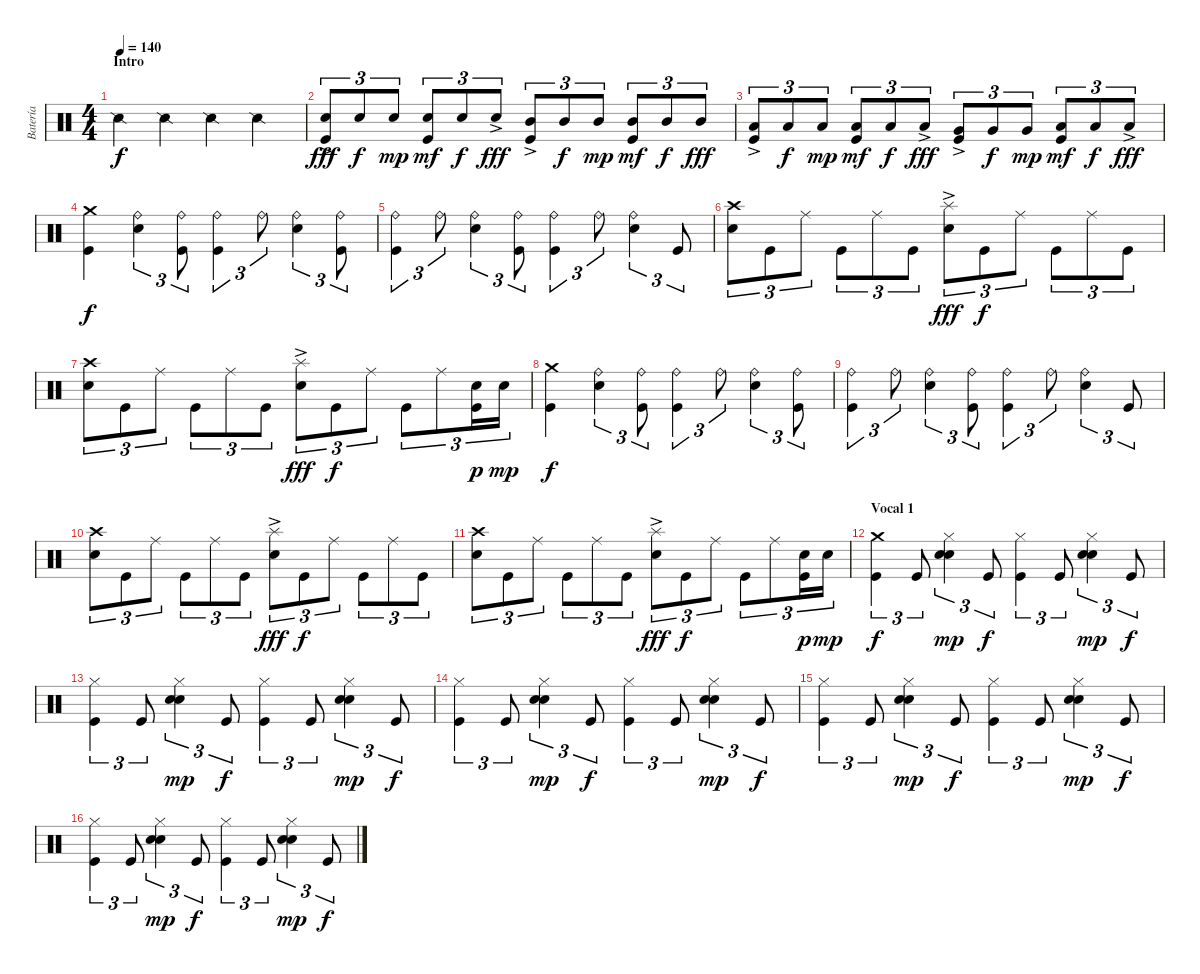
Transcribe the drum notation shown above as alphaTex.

\track ("Batería" "Batería") {instrument percussion}
\staff {score}
\articulation defaults
\ts (4 4)
\section ("" "Intro")
\tempo 140
\clef neutral
\ks c "Snare (side stick) 2".4{dy f} "Snare (side stick) 2".4 "Snare (side stick) 2".4 "Snare (side stick) 2".4
|
("Kick (hit)" "Electric Snare (hit)"{ac}).8{tu (3 2) dy fff} "Electric Snare (hit)".8{tu (3 2) dy f} "Electric Snare (hit)".8{tu (3 2) dy mp} ("Kick (hit)" "Electric Snare (hit)").8{tu (3 2) dy mf} "Electric Snare (hit)".8{tu (3 2) dy f} "Electric Snare (hit)"{ac}.8{tu (3 2) dy fff} ("Kick (hit)" "Mid Tom (hit)"{ac}).8{tu (3 2)} "Mid Tom (hit)".8{tu (3 2) dy f} "Mid Tom (hit)".8{tu (3 2) dy mp} ("Kick (hit)" "Mid Tom (hit)").8{tu (3 2) dy mf} "Mid Tom (hit)".8{tu (3 2) dy f} "Mid Tom (hit)".8{tu (3 2) dy fff} |
("Kick (hit)" "Low Tom (hit)"{ac}).8{tu (3 2)} "Low Tom (hit)".8{tu (3 2) dy f} "Low Tom (hit)".8{tu (3 2) dy mp} ("Kick (hit)" "Low Tom (hit)").8{tu (3 2) dy mf} "Low Tom (hit)".8{tu (3 2) dy f} "Low Tom (hit)"{ac}.8{tu (3 2) dy fff} ("Kick (hit)" "Very Low Tom (hit)"{ac}).8{tu (3 2)} "Very Low Tom (hit)".8{tu (3 2) dy f} "Very Low Tom (hit)".8{tu (3 2) dy mp} ("Kick (hit)" "Low Floor Tom (hit)").8{tu (3 2) dy mf} "Low Floor Tom (hit)".8{tu (3 2) dy f} "Low Floor Tom (hit)"{ac}.8{tu (3 2) dy fff} |
("Kick (hit)" "Crash medium (hit)").4{dy f} ("Electric Snare (hit)" "Ride (bell)").4{tu (3 2)} ("Kick (hit)" "Ride (bell)").8{tu (3 2)} ("Kick (hit)" "Ride (bell)").4{tu (3 2)} "Ride (bell)".8{tu (3 2)} ("Electric Snare (hit)" "Ride (bell)").4{tu (3 2)} ("Kick (hit)" "Ride (bell)").8{tu (3 2)} |
("Kick (hit)" "Ride (bell)").4{tu (3 2)} "Ride (bell)".8{tu (3 2)} ("Electric Snare (hit)" "Ride (bell)").4{tu (3 2)} ("Kick (hit)" "Ride (bell)").8{tu (3 2)} ("Kick (hit)" "Ride (bell)").4{tu (3 2)} "Ride (bell)".8{tu (3 2)} ("Electric Snare (hit)" "Ride (bell)").4{tu (3 2)} "Kick (hit)".8{tu (3 2)} |
("Electric Snare (hit)" "Crash high (hit)").8{tu (3 2)} "Kick (hit)".8{tu (3 2)} "Ride (middle)".8{tu (3 2)} "Kick (hit)".8{tu (3 2)} "Ride (middle)".8{tu (3 2)} "Kick (hit)".8{tu (3 2)} ("Electric Snare (hit)" "Splash (hit)"{ac}).8{tu (3 2) dy fff} "Kick (hit)".8{tu (3 2) dy f} "Ride (middle)".8{tu (3 2)} "Kick (hit)".8{tu (3 2)} "Ride (middle)".8{tu (3 2)} "Kick (hit)".8{tu (3 2)} |
("Electric Snare (hit)" "Crash high (hit)").8{tu (3 2)} "Kick (hit)".8{tu (3 2)} "Ride (middle)".8{tu (3 2)} "Kick (hit)".8{tu (3 2)} "Ride (middle)".8{tu (3 2)} "Kick (hit)".8{tu (3 2)} ("Electric Snare (hit)" "Splash (hit)"{ac}).8{tu (3 2) dy fff} "Kick (hit)".8{tu (3 2) dy f} "Ride (middle)".8{tu (3 2)} "Kick (hit)".8{tu (3 2)} "Ride (middle)".8{tu (3 2)} ("Kick (hit)" "Electric Snare (hit)").16{tu (3 2) dy p} "Electric Snare (hit)".16{tu (3 2) dy mp} |
("Kick (hit)" "Crash medium (hit)").4{dy f} ("Electric Snare (hit)" "Ride (bell)").4{tu (3 2)} ("Kick (hit)" "Ride (bell)").8{tu (3 2)} ("Kick (hit)" "Ride (bell)").4{tu (3 2)} "Ride (bell)".8{tu (3 2)} ("Electric Snare (hit)" "Ride (bell)").4{tu (3 2)} ("Kick (hit)" "Ride (bell)").8{tu (3 2)} |
("Kick (hit)" "Ride (bell)").4{tu (3 2)} "Ride (bell)".8{tu (3 2)} ("Electric Snare (hit)" "Ride (bell)").4{tu (3 2)} ("Kick (hit)" "Ride (bell)").8{tu (3 2)} ("Kick (hit)" "Ride (bell)").4{tu (3 2)} "Ride (bell)".8{tu (3 2)} ("Electric Snare (hit)" "Ride (bell)").4{tu (3 2)} "Kick (hit)".8{tu (3 2)} |
("Electric Snare (hit)" "Crash high (hit)").8{tu (3 2)} "Kick (hit)".8{tu (3 2)} "Ride (middle)".8{tu (3 2)} "Kick (hit)".8{tu (3 2)} "Ride (middle)".8{tu (3 2)} "Kick (hit)".8{tu (3 2)} ("Electric Snare (hit)" "Splash (hit)"{ac}).8{tu (3 2) dy fff} "Kick (hit)".8{tu (3 2) dy f} "Ride (middle)".8{tu (3 2)} "Kick (hit)".8{tu (3 2)} "Ride (middle)".8{tu (3 2)} "Kick (hit)".8{tu (3 2)} |
("Electric Snare (hit)" "Crash high (hit)").8{tu (3 2)} "Kick (hit)".8{tu (3 2)} "Ride (middle)".8{tu (3 2)} "Kick (hit)".8{tu (3 2)} "Ride (middle)".8{tu (3 2)} "Kick (hit)".8{tu (3 2)} ("Electric Snare (hit)" "Splash (hit)"{ac}).8{tu (3 2) dy fff} "Kick (hit)".8{tu (3 2) dy f} "Ride (middle)".8{tu (3 2)} "Kick (hit)".8{tu (3 2)} "Ride (middle)".8{tu (3 2)} ("Kick (hit)" "Electric Snare (hit)").16{tu (3 2) dy p} "Electric Snare (hit)".16{tu (3 2) dy mp} |
\section ("" "Vocal 1")
("Kick (hit)" "Crash medium (hit)").4{tu (3 2) dy f} "Kick (hit)".8{tu (3 2)} ("Electric Snare (hit)" "Hi-Hat (closed)" "Hand Clap (hit)").4{tu (3 2) dy mp} "Kick (hit)".8{tu (3 2) dy f} ("Kick (hit)" "Hi-Hat (closed)").4{tu (3 2)} "Kick (hit)".8{tu (3 2)} ("Electric Snare (hit)" "Hi-Hat (closed)" "Hand Clap (hit)").4{tu (3 2) dy mp} "Kick (hit)".8{tu (3 2) dy f} |
("Kick (hit)" "Hi-Hat (closed)").4{tu (3 2)} "Kick (hit)".8{tu (3 2)} ("Electric Snare (hit)" "Hi-Hat (closed)" "Hand Clap (hit)").4{tu (3 2) dy mp} "Kick (hit)".8{tu (3 2) dy f} ("Kick (hit)" "Hi-Hat (closed)").4{tu (3 2)} "Kick (hit)".8{tu (3 2)} ("Electric Snare (hit)" "Hi-Hat (closed)" "Hand Clap (hit)").4{tu (3 2) dy mp} "Kick (hit)".8{tu (3 2) dy f} |
("Kick (hit)" "Hi-Hat (closed)").4{tu (3 2)} "Kick (hit)".8{tu (3 2)} ("Electric Snare (hit)" "Hi-Hat (closed)" "Hand Clap (hit)").4{tu (3 2) dy mp} "Kick (hit)".8{tu (3 2) dy f} ("Kick (hit)" "Hi-Hat (closed)").4{tu (3 2)} "Kick (hit)".8{tu (3 2)} ("Electric Snare (hit)" "Hi-Hat (closed)" "Hand Clap (hit)").4{tu (3 2) dy mp} "Kick (hit)".8{tu (3 2) dy f} |
("Kick (hit)" "Hi-Hat (closed)").4{tu (3 2)} "Kick (hit)".8{tu (3 2)} ("Electric Snare (hit)" "Hi-Hat (closed)" "Hand Clap (hit)").4{tu (3 2) dy mp} "Kick (hit)".8{tu (3 2) dy f} ("Kick (hit)" "Hi-Hat (closed)").4{tu (3 2)} "Kick (hit)".8{tu (3 2)} ("Electric Snare (hit)" "Hi-Hat (closed)" "Hand Clap (hit)").4{tu (3 2) dy mp} "Kick (hit)".8{tu (3 2) dy f} |
("Kick (hit)" "Hi-Hat (closed)").4{tu (3 2)} "Kick (hit)".8{tu (3 2)} ("Electric Snare (hit)" "Hi-Hat (closed)" "Hand Clap (hit)").4{tu (3 2) dy mp} "Kick (hit)".8{tu (3 2) dy f} ("Kick (hit)" "Hi-Hat (closed)").4{tu (3 2)} "Kick (hit)".8{tu (3 2)} ("Electric Snare (hit)" "Hi-Hat (closed)" "Hand Clap (hit)").4{tu (3 2) dy mp} "Kick (hit)".8{tu (3 2) dy f}
